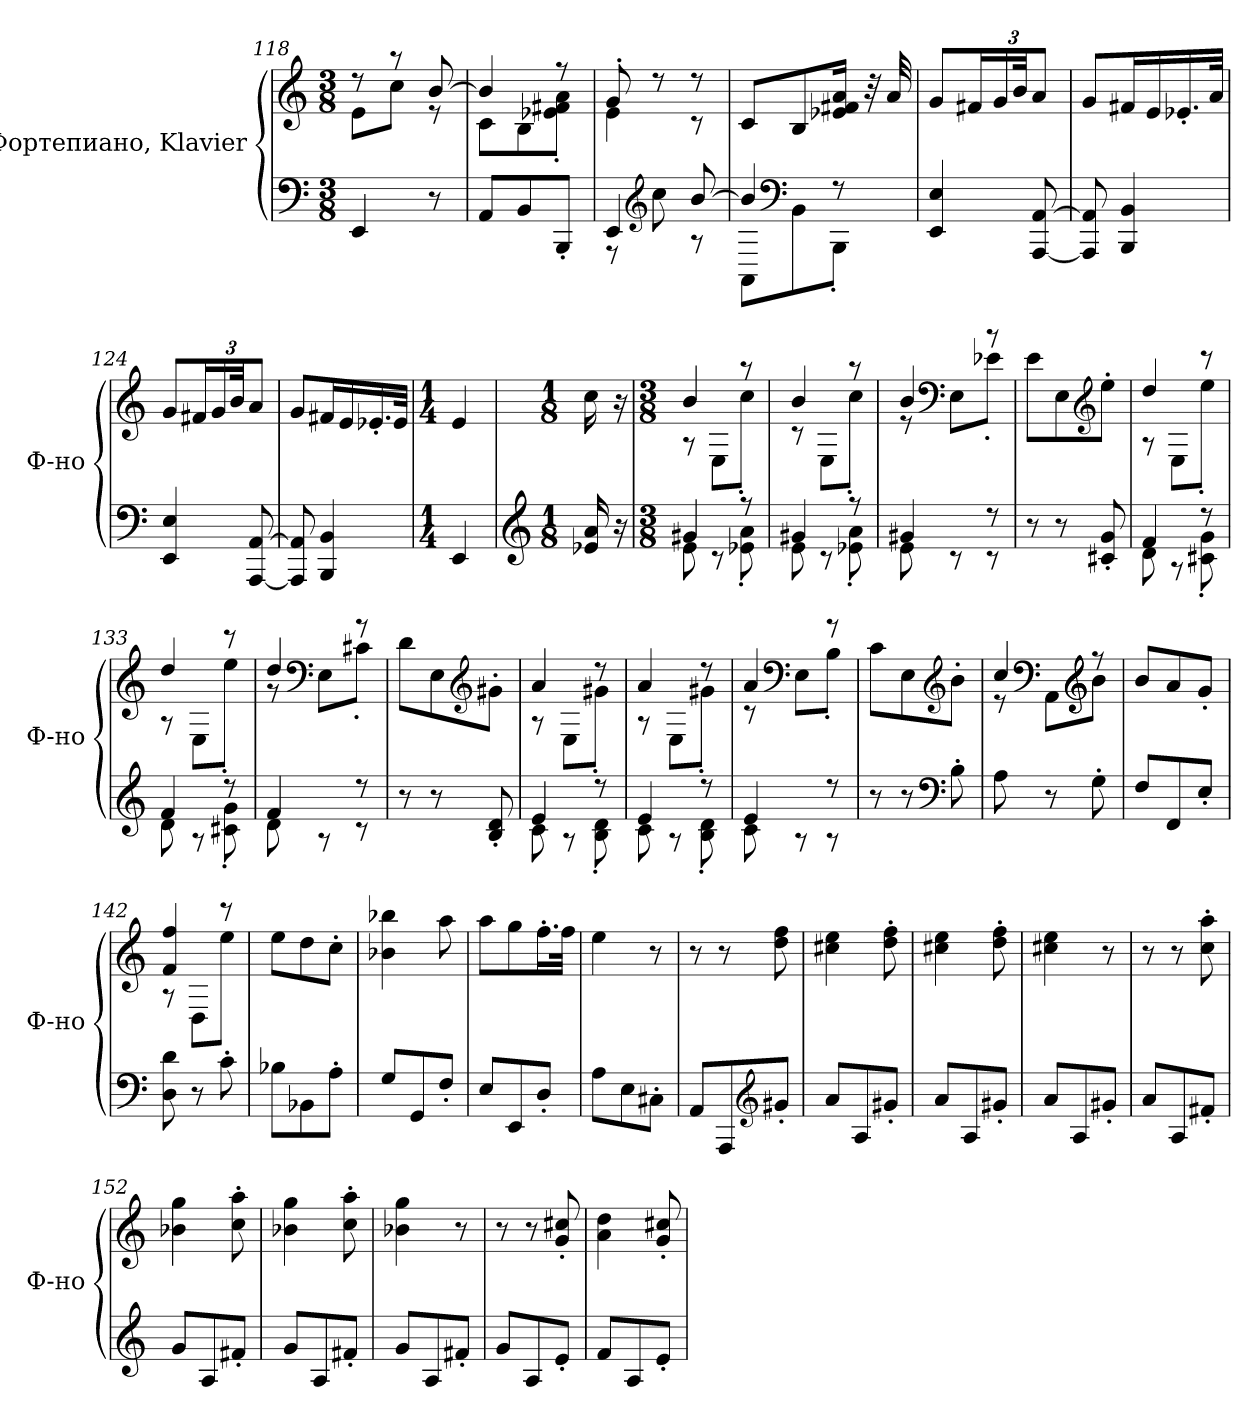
**kern	**kern
*part1	*part1
*staff2	*staff1
*I"Фортепиано, Klavier	*
*I'Ф-но	*
*clefF4	*clefG2
*k[]	*k[]
*M3/8	*M3/8
=118	=118
*	*^
4EE/	8r	8e\L
.	8r	8cc\J
8r	[8b/	8r
!!LO:LB:g=z	!!
=119	=119	=119
8AA/L	4b/]	8c\L
8BB/	.	8B\
8BBB'/J	8r	8e-X\' 8f#X\' 8a\'J
=120	=120	=120
*^	*	*
4EE/	8r	8g'/	4e\
*clefG2	*	*	*
.	8cc\	8r	.
[8b/	8r	8r	8r
*	*	*v	*v
=121	=121	=121
4b/]	8AA\L	8c/L
*clefF4	*	*
.	8BB\	8B/
8r	8BBB'\J	16e-X/ 16f#X/ 16a/Jk
.	.	32r
.	.	32a/
*v	*v	*
=122	=122
4EE/ 4E/	8g/L
.	16f#X/L
*	*Xbrackettup
.	24g/
.	48b/JK
[8AAA/ [8AA/	8a/J
=123	=123
8AAA/] 8AA/]	8g/L
4BBB/ 4BB/	16f#X/L
.	16e/
.	16.e-X'/
.	32a/JJk
=124	=124
4EE/ 4E/	8g/L
.	16f#X/L
.	24g/
.	48b/JK
[8AAA/ [8AA/	8a/J
!!LO:LB:g=z
=125	=125
8AAA/] 8AA/]	8g/L
4BBB/ 4BB/	16f#X/L
.	16e/
.	16.e-X'/
.	32e-/JJk
=126	=126
*M1/4	*M1/4
4EE/	4e/
=127	=127
*clefG2	*
*M1/8	*M1/8
16e-X/ 16a/	16cc\
16r	16r
=128	=128
*M3/8	*M3/8
*^	*^
4g#X/	8e\	4b/	8r
.	8r	.	8E\L
8r	8e-X\' 8a\'	8r	8cc'\J
=129	=129	=129	=129
4g#X/	8e\	4b/	8r
.	8r	.	8E\L
8r	8e-X\' 8a\'	8r	8cc'\J
=130	=130	=130	=130
4g#X/	8e\	4b/	8r
*	*	*clefF4	*
.	8r	.	8E\L
8r	8r	8r	8e-X'\J
*v	*v	*	*
*	*v	*v
=131	=131
8r	8e\L
8r	8E\
*	*clefG2
8c#X/' 8g/'	8ee'\J
!!LO:LB:g=z
=132	=132
*^	*^
4f/	8d\	4dd/	8r
.	8r	.	8E\L
8r	8c#X\' 8g\'	8r	8ee'\J
=133	=133	=133	=133
4f/	8d\	4dd/	8r
.	8r	.	8E\L
8r	8c#X\' 8g\'	8r	8ee'\J
=134	=134	=134	=134
4f/	8d\	4dd/	8r
*	*	*clefF4	*
.	8r	.	8E\L
8r	8r	8r	8c#X'\J
*v	*v	*	*
*	*v	*v
=135	=135
8r	8d\L
8r	8E\
*	*clefG2
8B/' 8d/'	8g#X'\J
=136	=136
*^	*^
4e/	8c\	4a/	8r
.	8r	.	8E\L
8r	8B\' 8d\'	8r	8g#X'\J
=137	=137	=137	=137
4e/	8c\	4a/	8r
.	8r	.	8E\L
8r	8B\' 8d\'	8r	8g#X'\J
=138	=138	=138	=138
4e/	8c\	4a/	8r
*	*	*clefF4	*
.	8r	.	8E\L
8r	8r	8r	8B'\J
*v	*v	*	*
*	*v	*v
=139	=139
8r	8c\L
8r	8E\
*clefF4	*clefG2
8B'\	8b'\J
!!LO:PB:g=z
=140	=140
*	*^
8A\	4cc/	8r
*	*clefF4	*
8r	.	8AA\L
*	*clefG2	*
8G'\	8r	8b\J
*	*v	*v
=141	=141
8F/L	8b/L
8FF/	8a/
8E'/J	8g'/J
=142	=142
*	*^
8D\ 8d\	4f/ 4ff/	8r
8r	.	8D\L
8c'\	8r	8ee\J
*	*v	*v
=143	=143
8B-X\L	8ee\L
8BB-X\	8dd\
8A'\J	8cc'\J
=144	=144
8G/L	4b-X\ 4bb-X\
8GG/	.
8F'/J	8aa\
=145	=145
8E/L	8aa\L
8EE/	8gg\
8D'/J	16.ff'\L
.	32ff\JJk
=146	=146
8A\L	4ee\
8E\	.
8C#X'\J	8r
=147	=147
8AA/L	8r
8AAA/	8r
*clefG2	*
8g#X'/J	8dd\ 8ff\
!!LO:LB:g=z
=148	=148
8a/L	4cc#X\ 4ee\
8A/	.
8g#X'/J	8dd\' 8ff\'
=149	=149
8a/L	4cc#X\ 4ee\
8A/	.
8g#X'/J	8dd\' 8ff\'
=150	=150
8a/L	4cc#X\ 4ee\
8A/	.
8g#X'/J	8r
=151	=151
8a/L	8r
8A/	8r
8f#X'/J	8cc\' 8aa\'
=152	=152
8g/L	4b-X\ 4gg\
8A/	.
8f#X'/J	8cc\' 8aa\'
=153	=153
8g/L	4b-X\ 4gg\
8A/	.
8f#X'/J	8cc\' 8aa\'
=154	=154
8g/L	4b-X\ 4gg\
8A/	.
8f#X'/J	8r
=155	=155
8g/L	8r
8A/	8r
8e'/J	8g/' 8cc#X/'
=156	=156
8f/L	4a\ 4dd\
8A/	.
8e'/J	8g/' 8cc#X/'
=	=
*-	*-
